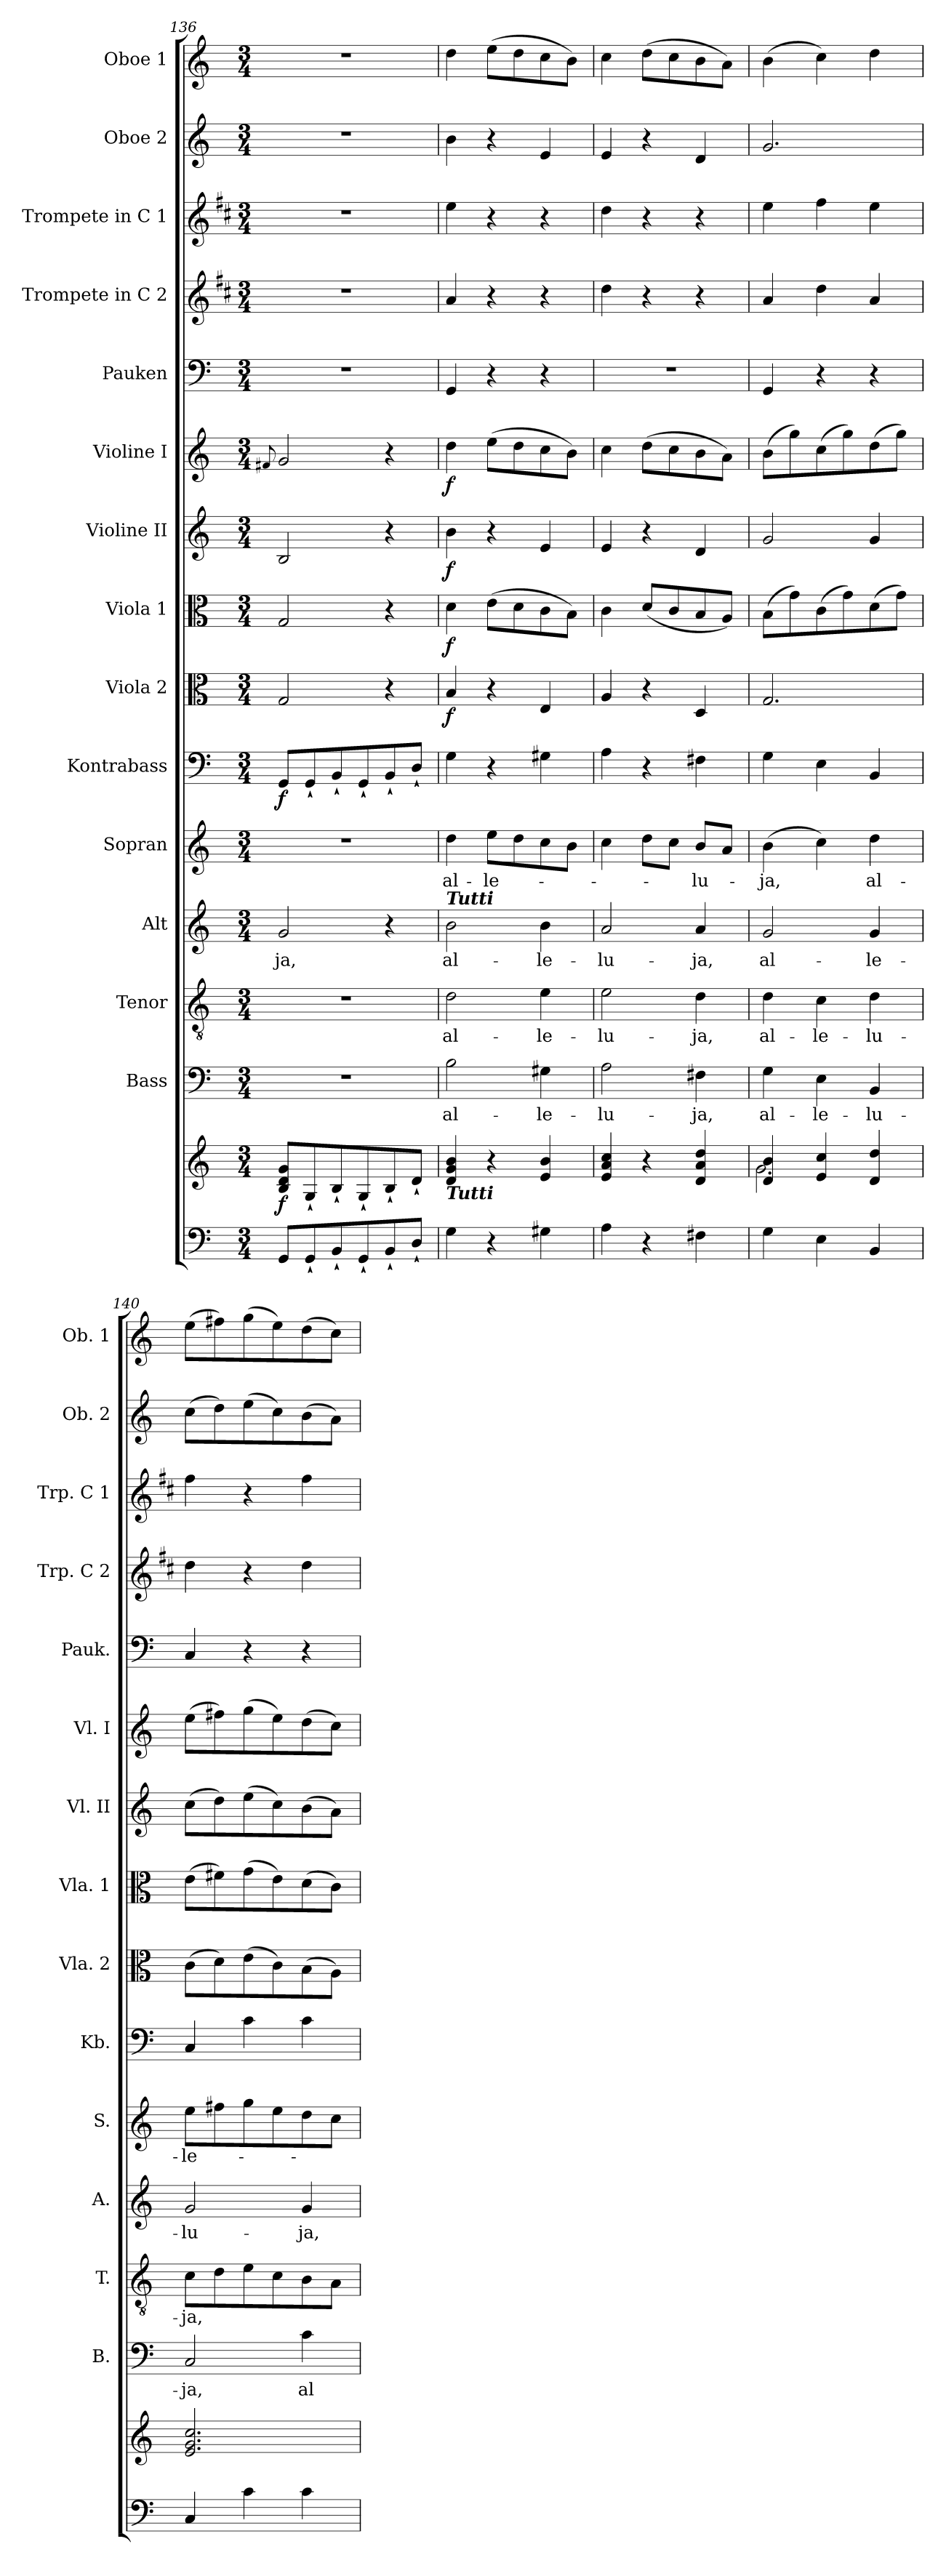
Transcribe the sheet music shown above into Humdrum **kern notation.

**kern	**kern	**dynam	**kern	**text	**kern	**text	**kern	**text	**kern	**text	**kern	**dynam	**kern	**dynam	**kern	**dynam	**kern	**dynam	**kern	**dynam	**kern	**kern	**kern	**kern	**kern
*part15	*part15	*part15	*part14	*part14	*part13	*part13	*part12	*part12	*part11	*part11	*part10	*part10	*part9	*part9	*part8	*part8	*part7	*part7	*part6	*part6	*part5	*part4	*part3	*part2	*part1
*staff16	*staff15	*staff15/16	*staff14	*staff14	*staff13	*staff13	*staff12	*staff12	*staff11	*staff11	*staff10	*staff10	*staff9	*staff9	*staff8	*staff8	*staff7	*staff7	*staff6	*staff6	*staff5	*staff4	*staff3	*staff2	*staff1
*	*	*	*I"Bass	*	*I"Tenor	*	*I"Alt	*	*I"Sopran	*	*I"Kontrabass	*	*I"Viola 2	*	*I"Viola 1	*	*I"Violine II	*	*I"Violine I	*	*I"Pauken	*I"Trompete in C 2	*I"Trompete in C 1	*I"Oboe 2	*I"Oboe 1
*	*	*	*I'B.	*	*I'T.	*	*I'A.	*	*I'S.	*	*I'Kb.	*	*I'Vla. 2	*	*I'Vla. 1	*	*I'Vl. II	*	*I'Vl. I	*	*I'Pauk.	*I'Trp. C 2	*I'Trp. C 1	*I'Ob. 2	*I'Ob. 1
*clefF4	*clefG2	*	*clefF4	*	*clefGv2	*	*clefG2	*	*clefG2	*	*clefF4	*	*clefC3	*	*clefC3	*	*clefG2	*	*clefG2	*	*clefF4	*clefG2	*clefG2	*clefG2	*clefG2
*	*	*	*	*	*	*	*	*	*	*	*ITrd7c12	*	*	*	*	*	*	*	*	*	*	*ITrd1c2	*ITrd1c2	*	*
*k[]	*k[]	*	*k[]	*	*k[]	*	*k[]	*	*k[]	*	*k[]	*	*k[]	*	*k[]	*	*k[]	*	*k[]	*	*k[]	*k[]	*k[]	*k[]	*k[]
*C:	*C:	*	*C:	*	*C:	*	*C:	*	*C:	*	*C:	*	*C:	*	*C:	*	*C:	*	*C:	*	*C:	*C:	*C:	*C:	*C:
*M3/4	*M3/4	*	*M3/4	*	*M3/4	*	*M3/4	*	*M3/4	*	*M3/4	*	*M3/4	*	*M3/4	*	*M3/4	*	*M3/4	*	*M3/4	*M3/4	*M3/4	*M3/4	*M3/4
=136	=136	=136	=136	=136	=136	=136	=136	=136	=136	=136	=136	=136	=136	=136	=136	=136	=136	=136	=136	=136	=136	=136	=136	=136	=136
.	.	.	.	.	.	.	.	.	.	.	.	.	.	.	.	.	.	.	8qqf#X/	.	.	.	.	.	.
!	!	!LO:DY:b	!	!	!	!	!	!LO:LY:b	!	!	!	!LO:DY:b	!	!	!	!	!	!	!	!	!	!	!	!	!
8GG/L	8B/ 8d/ 8g/L	f	2.r	.	2.r	.	2g/	-ja,	2.r	.	8GGG/L	f	2G/	.	2G/	.	2B/	.	2g/	.	2.r	2.r	2.r	2.r	2.r
8GG`</	8G`</	.	.	.	.	.	.	.	.	.	8GGG`</	.	.	.	.	.	.	.	.	.	.	.	.	.	.
8BB`</	8B`</	.	.	.	.	.	.	.	.	.	8BBB`</	.	.	.	.	.	.	.	.	.	.	.	.	.	.
8GG`</	8G`</	.	.	.	.	.	.	.	.	.	8GGG`</	.	.	.	.	.	.	.	.	.	.	.	.	.	.
8BB`</	8B`</	.	.	.	.	.	4r	.	.	.	8BBB`</	.	4r	.	4r	.	4r	.	4r	.	.	.	.	.	.
8D`</J	8d`</J	.	.	.	.	.	.	.	.	.	8DD`</J	.	.	.	.	.	.	.	.	.	.	.	.	.	.
=137	=137	=137	=137	=137	=137	=137	=137	=137	=137	=137	=137	=137	=137	=137	=137	=137	=137	=137	=137	=137	=137	=137	=137	=137	=137
!	!	!	!	!	!	!	!LO:TX:a:Bi:t=Tutti	!	!	!	!	!	!	!	!	!	!	!	!	!	!	!	!	!	!
!	!LO:TX:b:Bi:t=Tutti	!	!	!	!	!	!	!	!	!	!	!	!	!	!	!	!	!	!	!	!	!	!	!	!
!	!	!	!	!LO:LY:b	!	!LO:LY:b	!	!LO:LY:b	!	!LO:LY:b	!	!	!	!LO:DY:b	!	!LO:DY:b	!	!LO:DY:b	!	!LO:DY:b	!	!	!	!	!
4G\	4d/ 4g/ 4b/	.	2B\	al-	2d\	al-	2b\	al-	4dd\	al-	4GG\	.	4B/	f	4d\	f	4b\	f	4dd\	f	4GG/	4g/	4dd\	4b\	4dd\
!	!	!	!	!	!	!	!	!	!	!LO:LY:b	!	!	!	!	!	!	!	!	!	!	!	!	!	!	!
4r	4r	.	.	.	.	.	.	.	8ee\L	-le-	4r	.	4r	.	(>8e\L	.	4r	.	(>8ee\L	.	4r	4r	4r	4r	(>8ee\L
.	.	.	.	.	.	.	.	.	8dd\	.	.	.	.	.	8d\	.	.	.	8dd\	.	.	.	.	.	8dd\
!	!	!	!	!LO:LY:b	!	!LO:LY:b	!	!LO:LY:b	!	!	!	!	!	!	!	!	!	!	!	!	!	!	!	!	!
4G#X\	4e/ 4b/	.	4G#X\	-le-	4e\	-le-	4b\	-le-	8cc\	.	4GG#X\	.	4E/	.	8c\	.	4e/	.	8cc\	.	4r	4r	4r	4e/	8cc\
.	.	.	.	.	.	.	.	.	8b\J	.	.	.	.	.	8B\J)	.	.	.	8b\J)	.	.	.	.	.	8b\J)
=138	=138	=138	=138	=138	=138	=138	=138	=138	=138	=138	=138	=138	=138	=138	=138	=138	=138	=138	=138	=138	=138	=138	=138	=138	=138
!	!	!	!	!LO:LY:b	!	!LO:LY:b	!	!LO:LY:b	!	!	!	!	!	!	!	!	!	!	!	!	!	!	!	!	!
4A\	4e/ 4a/ 4cc/	.	2A\	-lu-	2e\	-lu-	2a/	-lu-	4cc\	.	4AA\	.	4A/	.	4c\	.	4e/	.	4cc\	.	2.r	4cc\	4cc\	4e/	4cc\
4r	4r	.	.	.	.	.	.	.	8dd\L	.	4r	.	4r	.	(<8d/L	.	4r	.	(>8dd\L	.	.	4r	4r	4r	(>8dd\L
.	.	.	.	.	.	.	.	.	8cc\J	.	.	.	.	.	8c/	.	.	.	8cc\	.	.	.	.	.	8cc\
!	!	!	!	!LO:LY:b	!	!LO:LY:b	!	!LO:LY:b	!	!LO:LY:b	!	!	!	!	!	!	!	!	!	!	!	!	!	!	!
4F#X\	4d/ 4a/ 4dd/	.	4F#X\	-ja,	4d\	-ja,	4a/	-ja,	8b/L	-lu-	4FF#X\	.	4D/	.	8B/	.	4d/	.	8b\	.	.	4r	4r	4d/	8b\
.	.	.	.	.	.	.	.	.	8a/J	.	.	.	.	.	8A/J)	.	.	.	8a\J)	.	.	.	.	.	8a\J)
!!LO:PB:g=z
=139	=139	=139	=139	=139	=139	=139	=139	=139	=139	=139	=139	=139	=139	=139	=139	=139	=139	=139	=139	=139	=139	=139	=139	=139	=139
*	*^	*	*	*	*	*	*	*	*	*	*	*	*	*	*	*	*	*	*	*	*	*	*	*	*
!	!	!	!	!	!LO:LY:b	!	!LO:LY:b	!	!LO:LY:b	!	!LO:LY:b	!	!	!	!	!	!	!	!	!	!	!	!	!	!	!
4G\	4d/ 4b/	2.g\	.	4G\	al-	4d\	al-	2g/	al-	(>4b\	-ja,	4GG\	.	2.G/	.	(>8B\L	.	2g/	.	(>8b\L	.	4GG/	4g/	4dd\	2.g/	(>4b\
.	.	.	.	.	.	.	.	.	.	.	.	.	.	.	.	8g\)	.	.	.	8gg\)	.	.	.	.	.	.
!	!	!	!	!	!LO:LY:b	!	!LO:LY:b	!	!	!	!	!	!	!	!	!	!	!	!	!	!	!	!	!	!	!
4E\	4e/ 4cc/	.	.	4E\	-le-	4c\	-le-	.	.	4cc\)	.	4EE\	.	.	.	(>8c\	.	.	.	(>8cc\	.	4r	4cc\	4ee\	.	4cc\)
.	.	.	.	.	.	.	.	.	.	.	.	.	.	.	.	8g\)	.	.	.	8gg\)	.	.	.	.	.	.
!	!	!	!	!	!LO:LY:b	!	!LO:LY:b	!	!LO:LY:b	!	!LO:LY:b	!	!	!	!	!	!	!	!	!	!	!	!	!	!	!
4BB/	4d/ 4dd/	.	.	4BB/	-lu-	4d\	-lu-	4g/	-le-	4dd\	al-	4BBB/	.	.	.	(>8d\	.	4g/	.	(>8dd\	.	4r	4g/	4dd\	.	4dd\
.	.	.	.	.	.	.	.	.	.	.	.	.	.	.	.	8g\J)	.	.	.	8gg\J)	.	.	.	.	.	.
*	*v	*v	*	*	*	*	*	*	*	*	*	*	*	*	*	*	*	*	*	*	*	*	*	*	*	*
=140	=140	=140	=140	=140	=140	=140	=140	=140	=140	=140	=140	=140	=140	=140	=140	=140	=140	=140	=140	=140	=140	=140	=140	=140	=140
!	!	!	!	!LO:LY:b	!	!LO:LY:b	!	!LO:LY:b	!	!LO:LY:b	!	!	!	!	!	!	!	!	!	!	!	!	!	!	!
4C/	2.e/ 2.g/ 2.cc/	.	2C/	-ja,	8c\L	-ja,	2g/	-lu-	8ee\L	-le-	4CC/	.	(>8c\L	.	(>8e\L	.	(>8cc\L	.	(>8ee\L	.	4C/	4cc\	4ee\	(>8cc\L	(>8ee\L
.	.	.	.	.	8d\	.	.	.	8ff#X\	.	.	.	8d\)	.	8f#X\)	.	8dd\)	.	8ff#X\)	.	.	.	.	8dd\)	8ff#X\)
4c\	.	.	.	.	8e\	.	.	.	8gg\	.	4C\	.	(>8e\	.	(>8g\	.	(>8ee\	.	(>8gg\	.	4r	4r	4r	(>8ee\	(>8gg\
.	.	.	.	.	8c\	.	.	.	8ee\	.	.	.	8c\)	.	8e\)	.	8cc\)	.	8ee\)	.	.	.	.	8cc\)	8ee\)
!	!	!	!	!LO:LY:b	!	!	!	!LO:LY:b	!	!	!	!	!	!	!	!	!	!	!	!	!	!	!	!	!
4c\	.	.	4c\	al-	8B\	.	4g/	-ja,	8dd\	.	4C\	.	(>8B\	.	(>8d\	.	(>8b\	.	(>8dd\	.	4r	4cc\	4ee\	(>8b\	(>8dd\
.	.	.	.	.	8A\J	.	.	.	8cc\J	.	.	.	8A\J)	.	8c\J)	.	8a\J)	.	8cc\J)	.	.	.	.	8a\J)	8cc\J)
=	=	=	=	=	=	=	=	=	=	=	=	=	=	=	=	=	=	=	=	=	=	=	=	=	=
*-	*-	*-	*-	*-	*-	*-	*-	*-	*-	*-	*-	*-	*-	*-	*-	*-	*-	*-	*-	*-	*-	*-	*-	*-	*-
